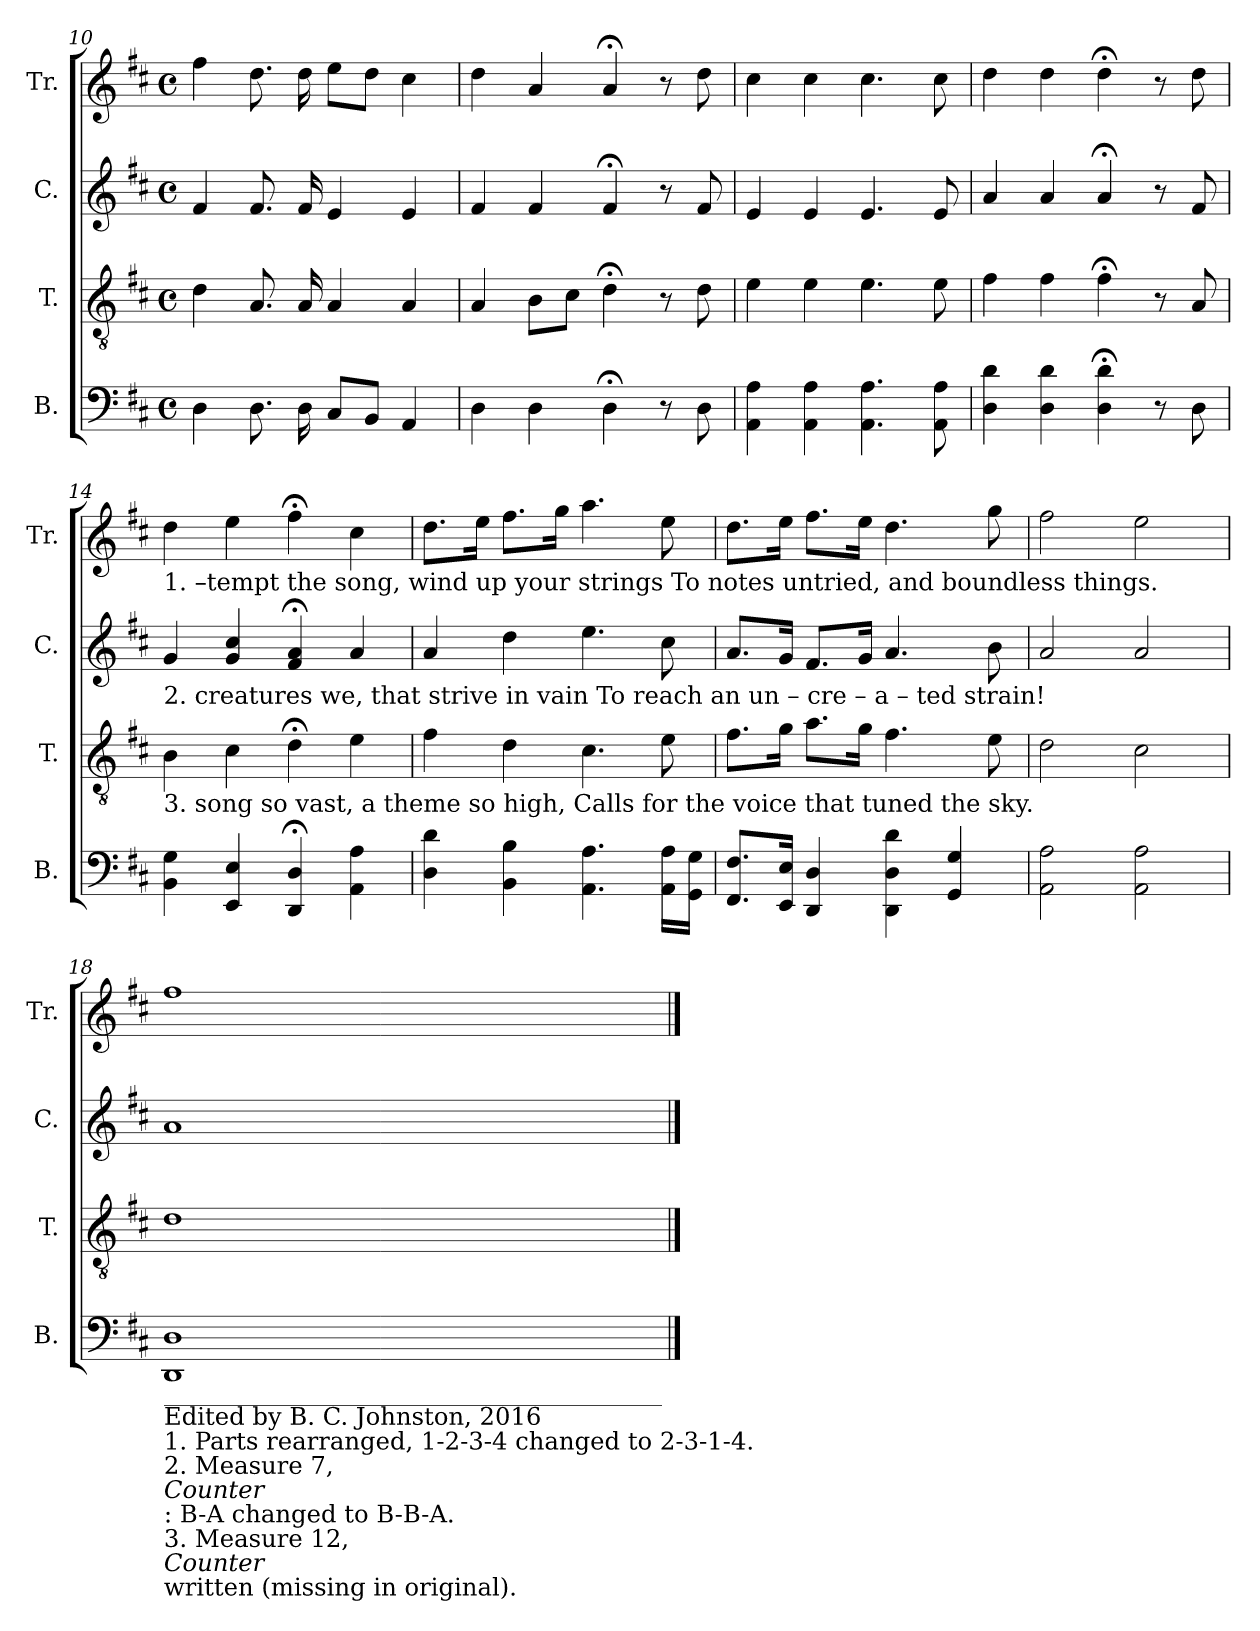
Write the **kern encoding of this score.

**kern	**kern	**kern	**kern
*part4	*part3	*part2	*part1
*staff4	*staff3	*staff2	*staff1
*I"B.	*I"T.	*I"C.	*I"Tr.
*I'B.	*I'T.	*I'C.	*I'Tr.
*clefF4	*clefGv2	*clefG2	*clefG2
*k[f#c#]	*k[f#c#]	*k[f#c#]	*k[f#c#]
*M4/4	*M4/4	*M4/4	*M4/4
*met(c)	*met(c)	*met(c)	*met(c)
=10	=10	=10	=10
4D\	4d\	4f#/	4ff#\
8.D\	8.A/	8.f#/	8.dd\
16D\	16A/	16f#/	16dd\
8C#/L	4A/	4e/	8ee\L
8BB/J	.	.	8dd\J
4AA/	4A/	4e/	4cc#\
=11	=11	=11	=11
4D\	4A/	4f#/	4dd\
4D\	8B\L	4f#/	4a/
.	8c#\J	.	.
4D;<\	4d;<\	4f#;</	4a;</
8r	8r	8r	8r
8D\	8d\	8f#/	8dd\
=12	=12	=12	=12
4AA\ 4A\	4e\	4e/	4cc#\
4AA\ 4A\	4e\	4e/	4cc#\
4.AA\ 4.A\	4.e\	4.e/	4.cc#\
8AA\ 8A\	8e\	8e/	8cc#\
=13	=13	=13	=13
4D\ 4d\	4f#\	4a/	4dd\
4D\ 4d\	4f#\	4a/	4dd\
4D\;< 4d\;<	4f#;<\	4a;</	4dd;<\
8r	8r	8r	8r
8D\	8A/	8f#/	8dd\
!!LO:LB:g=z
=14	=14	=14	=14
!	!	!	!LO:TX:b:t=1.  –tempt the song, wind up your strings  To   notes  untried,  and boundless things.
!	!	!LO:TX:b:t=2. creatures we, that  strive  in  vain    To       reach   an      un  –  cre  – a  –  ted    strain!	!
!	!LO:TX:b:t=3. song so vast, a      theme so      high,    Calls   for      the   voice    that  tuned  the   sky.	!	!
4BB\ 4G\	4B\	4g/	4dd\
4EE/ 4E/	4c#\	4g/ 4cc#/	4ee\
4DD/;< 4D/;<	4d;<\	4f#/;< 4a/;<	4ff#;<\
4AA\ 4A\	4e\	4a/	4cc#\
=15	=15	=15	=15
4D\ 4d\	4f#\	4a/	8.dd\L
.	.	.	16ee\Jk
4BB\ 4B\	4d\	4dd\	8.ff#\L
.	.	.	16gg\Jk
4.AA\ 4.A\	4.c#\	4.ee\	4.aa\
16AA\ 16A\LL	8e\	8cc#\	8ee\
16GG\ 16G\JJ	.	.	.
=16	=16	=16	=16
8.FF#/ 8.F#/L	8.f#\L	8.a/L	8.dd\L
16EE/ 16E/Jk	16g\Jk	16g/Jk	16ee\Jk
4DD/ 4D/	8.a\L	8.f#/L	8.ff#\L
.	16g\Jk	16g/Jk	16ee\Jk
4DD\ 4D\ 4d\	4.f#\	4.a/	4.dd\
4GG/ 4G/	.	.	.
.	8e\	8b\	8gg\
=17	=17	=17	=17
2AA\ 2A\	2d\	2a/	2ff#\
2AA\ 2A\	2c#\	2a/	2ee\
=18	=18	=18	=18
!LO:TX:b:t=_________________________________________	!	!	!
!LO:TX:b:t=Edited by B. C. Johnston, 2016	!	!	!
!LO:TX:b:t=1. Parts rearranged, 1-2-3-4 changed to 2-3-1-4.	!	!	!
!LO:TX:b:t=2. Measure 7,	!	!	!
!LO:TX:b:i:t=Counter	!	!	!
!LO:TX:b:t=&colon; B-A changed to B-B-A.	!	!	!
!LO:TX:b:t=3. Measure 12,	!	!	!
!LO:TX:b:i:t=Counter	!	!	!
!LO:TX:b:t=written (missing in original).	!	!	!
1DD 1D	1d	1a	1ff#
==	==	==	==
*-	*-	*-	*-
